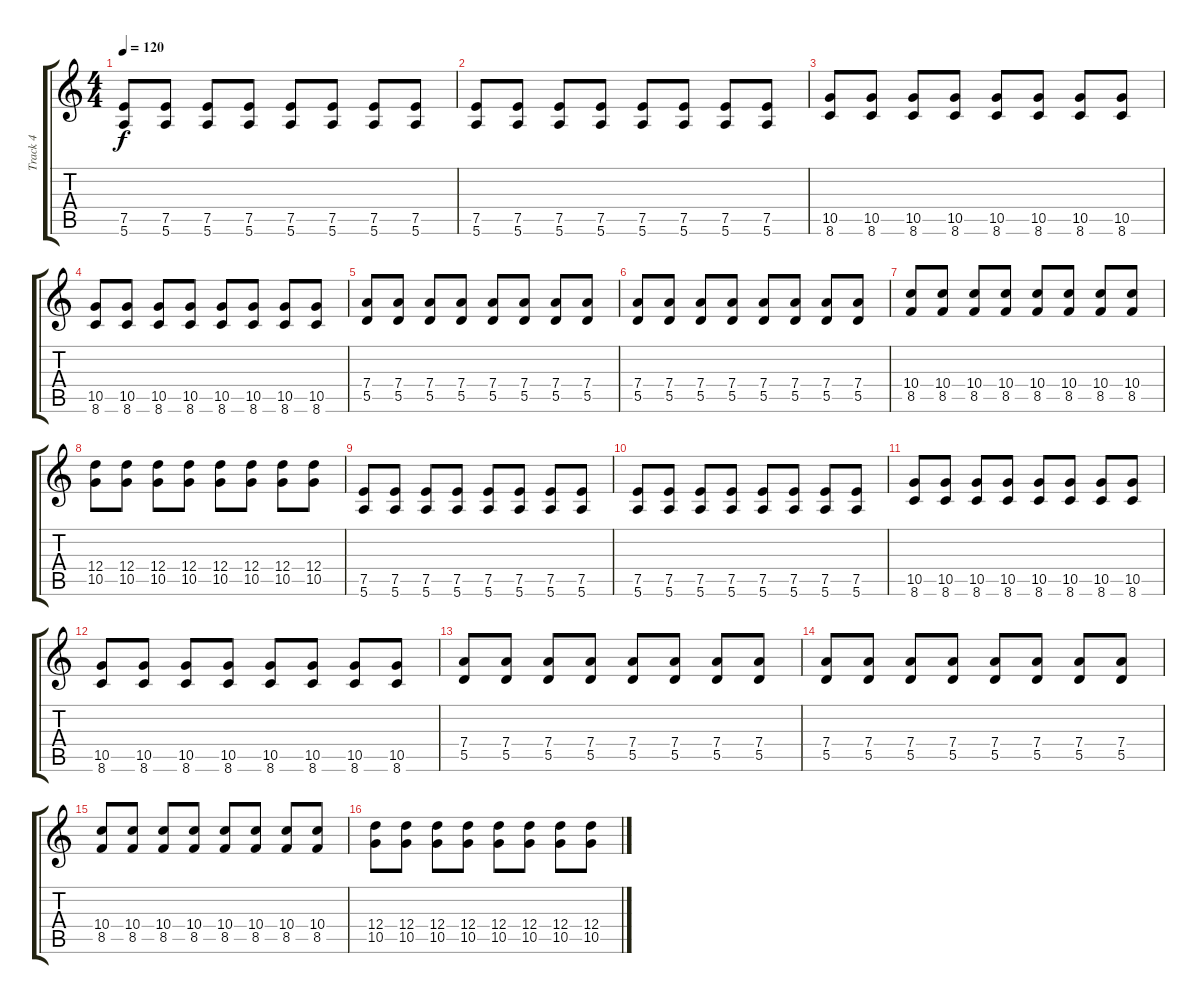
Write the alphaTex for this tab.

\track ("Track 4" "Track 4") {instrument distortionguitar}
\staff {score tabs}
\tuning (E4 B3 G3 D3 A2 E2) {hide}
\ts (4 4)
\tempo 120
\clef g2
\ks c
(7.5 5.6).8{dy f} (7.5 5.6).8 (7.5 5.6).8 (7.5 5.6).8 (7.5 5.6).8 (7.5 5.6).8 (7.5 5.6).8 (7.5 5.6).8 |
(7.5 5.6).8 (7.5 5.6).8 (7.5 5.6).8 (7.5 5.6).8 (7.5 5.6).8 (7.5 5.6).8 (7.5 5.6).8 (7.5 5.6).8 |
(10.5 8.6).8 (10.5 8.6).8 (10.5 8.6).8 (10.5 8.6).8 (10.5 8.6).8 (10.5 8.6).8 (10.5 8.6).8 (10.5 8.6).8 |
(10.5 8.6).8 (10.5 8.6).8 (10.5 8.6).8 (10.5 8.6).8 (10.5 8.6).8 (10.5 8.6).8 (10.5 8.6).8 (10.5 8.6).8 |
(7.4 5.5).8 (7.4 5.5).8 (7.4 5.5).8 (7.4 5.5).8 (7.4 5.5).8 (7.4 5.5).8 (7.4 5.5).8 (7.4 5.5).8 |
(7.4 5.5).8 (7.4 5.5).8 (7.4 5.5).8 (7.4 5.5).8 (7.4 5.5).8 (7.4 5.5).8 (7.4 5.5).8 (7.4 5.5).8 |
(10.4 8.5).8 (10.4 8.5).8 (10.4 8.5).8 (10.4 8.5).8 (10.4 8.5).8 (10.4 8.5).8 (10.4 8.5).8 (10.4 8.5).8 |
(12.4 10.5).8 (12.4 10.5).8 (12.4 10.5).8 (12.4 10.5).8 (12.4 10.5).8 (12.4 10.5).8 (12.4 10.5).8 (12.4 10.5).8 |
(7.5 5.6).8 (7.5 5.6).8 (7.5 5.6).8 (7.5 5.6).8 (7.5 5.6).8 (7.5 5.6).8 (7.5 5.6).8 (7.5 5.6).8 |
(7.5 5.6).8 (7.5 5.6).8 (7.5 5.6).8 (7.5 5.6).8 (7.5 5.6).8 (7.5 5.6).8 (7.5 5.6).8 (7.5 5.6).8 |
(10.5 8.6).8 (10.5 8.6).8 (10.5 8.6).8 (10.5 8.6).8 (10.5 8.6).8 (10.5 8.6).8 (10.5 8.6).8 (10.5 8.6).8 |
(10.5 8.6).8 (10.5 8.6).8 (10.5 8.6).8 (10.5 8.6).8 (10.5 8.6).8 (10.5 8.6).8 (10.5 8.6).8 (10.5 8.6).8 |
(7.4 5.5).8 (7.4 5.5).8 (7.4 5.5).8 (7.4 5.5).8 (7.4 5.5).8 (7.4 5.5).8 (7.4 5.5).8 (7.4 5.5).8 |
(7.4 5.5).8 (7.4 5.5).8 (7.4 5.5).8 (7.4 5.5).8 (7.4 5.5).8 (7.4 5.5).8 (7.4 5.5).8 (7.4 5.5).8 |
(10.4 8.5).8 (10.4 8.5).8 (10.4 8.5).8 (10.4 8.5).8 (10.4 8.5).8 (10.4 8.5).8 (10.4 8.5).8 (10.4 8.5).8 |
(12.4 10.5).8 (12.4 10.5).8 (12.4 10.5).8 (12.4 10.5).8 (12.4 10.5).8 (12.4 10.5).8 (12.4 10.5).8 (12.4 10.5).8
